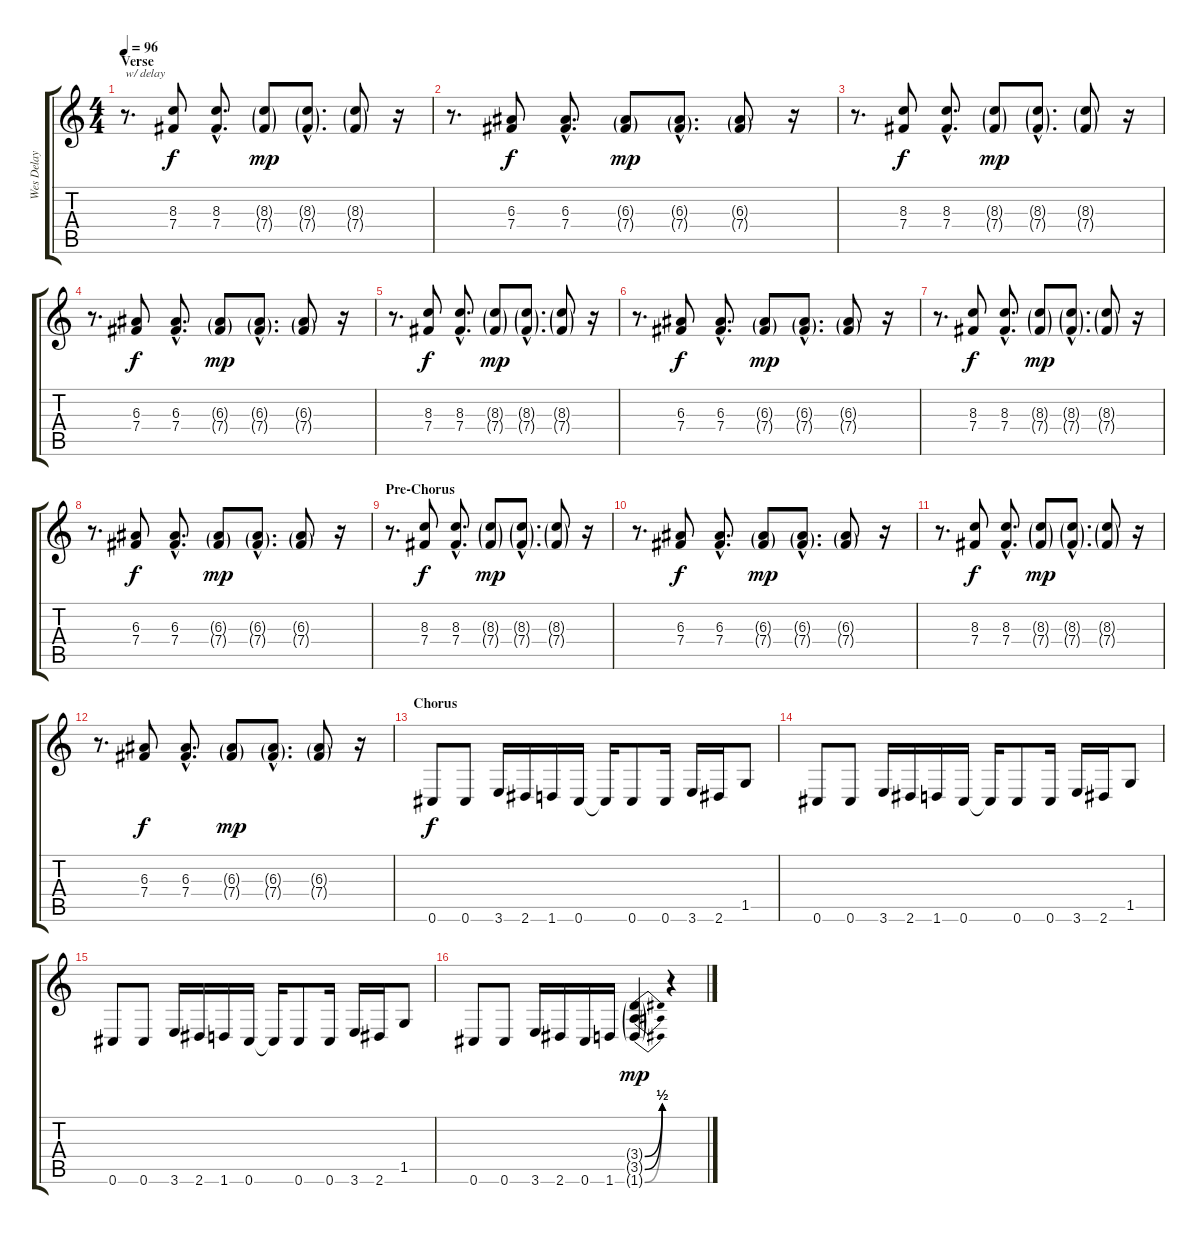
\track ("Wes Delay" "Wes Delay") {instrument distortionguitar}
\staff {score tabs}
\tuning (Db4 Ab3 E3 B2 Gb2 Db2) {hide}
\ts (4 4)
\section ("" "Verse")
\tempo 96
\clef g2
\ks c
r.8{d txt "w/ delay" dy f volume 11 instrument electricguitarclean} (8.3 7.4).8 (8.3{hac} 7.4{hac}).8{d} (8.3{g} 7.4{g}).8{dy mp} (8.3{g hac} 7.4{g hac}).8{d} (8.3{g} 7.4{g}).8 r.16 |
r.8{d} (6.3 7.4).8{dy f} (6.3{hac} 7.4{hac}).8{d} (6.3{g} 7.4{g}).8{dy mp} (6.3{g hac} 7.4{g hac}).8{d} (6.3{g} 7.4{g}).8 r.16 |
r.8{d} (8.3 7.4).8{dy f} (8.3{hac} 7.4{hac}).8{d} (8.3{g} 7.4{g}).8{dy mp} (8.3{g hac} 7.4{g hac}).8{d} (8.3{g} 7.4{g}).8 r.16 |
r.8{d} (6.3 7.4).8{dy f} (6.3{hac} 7.4{hac}).8{d} (6.3{g} 7.4{g}).8{dy mp} (6.3{g hac} 7.4{g hac}).8{d} (6.3{g} 7.4{g}).8 r.16 |
r.8{d} (8.3 7.4).8{dy f} (8.3{hac} 7.4{hac}).8{d} (8.3{g} 7.4{g}).8{dy mp} (8.3{g hac} 7.4{g hac}).8{d} (8.3{g} 7.4{g}).8 r.16 |
r.8{d} (6.3 7.4).8{dy f} (6.3{hac} 7.4{hac}).8{d} (6.3{g} 7.4{g}).8{dy mp} (6.3{g hac} 7.4{g hac}).8{d} (6.3{g} 7.4{g}).8 r.16 |
r.8{d} (8.3 7.4).8{dy f} (8.3{hac} 7.4{hac}).8{d} (8.3{g} 7.4{g}).8{dy mp} (8.3{g hac} 7.4{g hac}).8{d} (8.3{g} 7.4{g}).8 r.16 |
r.8{d} (6.3 7.4).8{dy f} (6.3{hac} 7.4{hac}).8{d} (6.3{g} 7.4{g}).8{dy mp} (6.3{g hac} 7.4{g hac}).8{d} (6.3{g} 7.4{g}).8 r.16 |
\section ("" "Pre-Chorus")
r.8{d} (8.3 7.4).8{dy f} (8.3{hac} 7.4{hac}).8{d} (8.3{g} 7.4{g}).8{dy mp} (8.3{g hac} 7.4{g hac}).8{d} (8.3{g} 7.4{g}).8 r.16 |
r.8{d} (6.3 7.4).8{dy f} (6.3{hac} 7.4{hac}).8{d} (6.3{g} 7.4{g}).8{dy mp} (6.3{g hac} 7.4{g hac}).8{d} (6.3{g} 7.4{g}).8 r.16 |
r.8{d} (8.3 7.4).8{dy f} (8.3{hac} 7.4{hac}).8{d} (8.3{g} 7.4{g}).8{dy mp} (8.3{g hac} 7.4{g hac}).8{d} (8.3{g} 7.4{g}).8 r.16 |
r.8{d} (6.3 7.4).8{dy f} (6.3{hac} 7.4{hac}).8{d} (6.3{g} 7.4{g}).8{dy mp} (6.3{g hac} 7.4{g hac}).8{d} (6.3{g} 7.4{g}).8 r.16 |
\section ("" "Chorus")
0.6.8{dy f instrument distortionguitar} 0.6.8 3.6.16 2.6.16 1.6.16 0.6.16 0.6{t}.16 0.6.8 0.6.16 3.6.16 2.6.16 1.5.8 |
0.6.8 0.6.8 3.6.16 2.6.16 1.6.16 0.6.16 0.6{t}.16 0.6.8 0.6.16 3.6.16 2.6.16 1.5.8 |
0.6.8 0.6.8 3.6.16 2.6.16 1.6.16 0.6.16 0.6{t}.16 0.6.8 0.6.16 3.6.16 2.6.16 1.5.8 |
0.6.8 0.6.8 3.6.16 2.6.16 0.6.16 1.6.16 (3.4{be (bend 0 0 60 2) g} 3.5{be (bend 0 0 60 2) g} 1.6{be (bend 0 0 60 2) g}).4{dy mp} r.4
